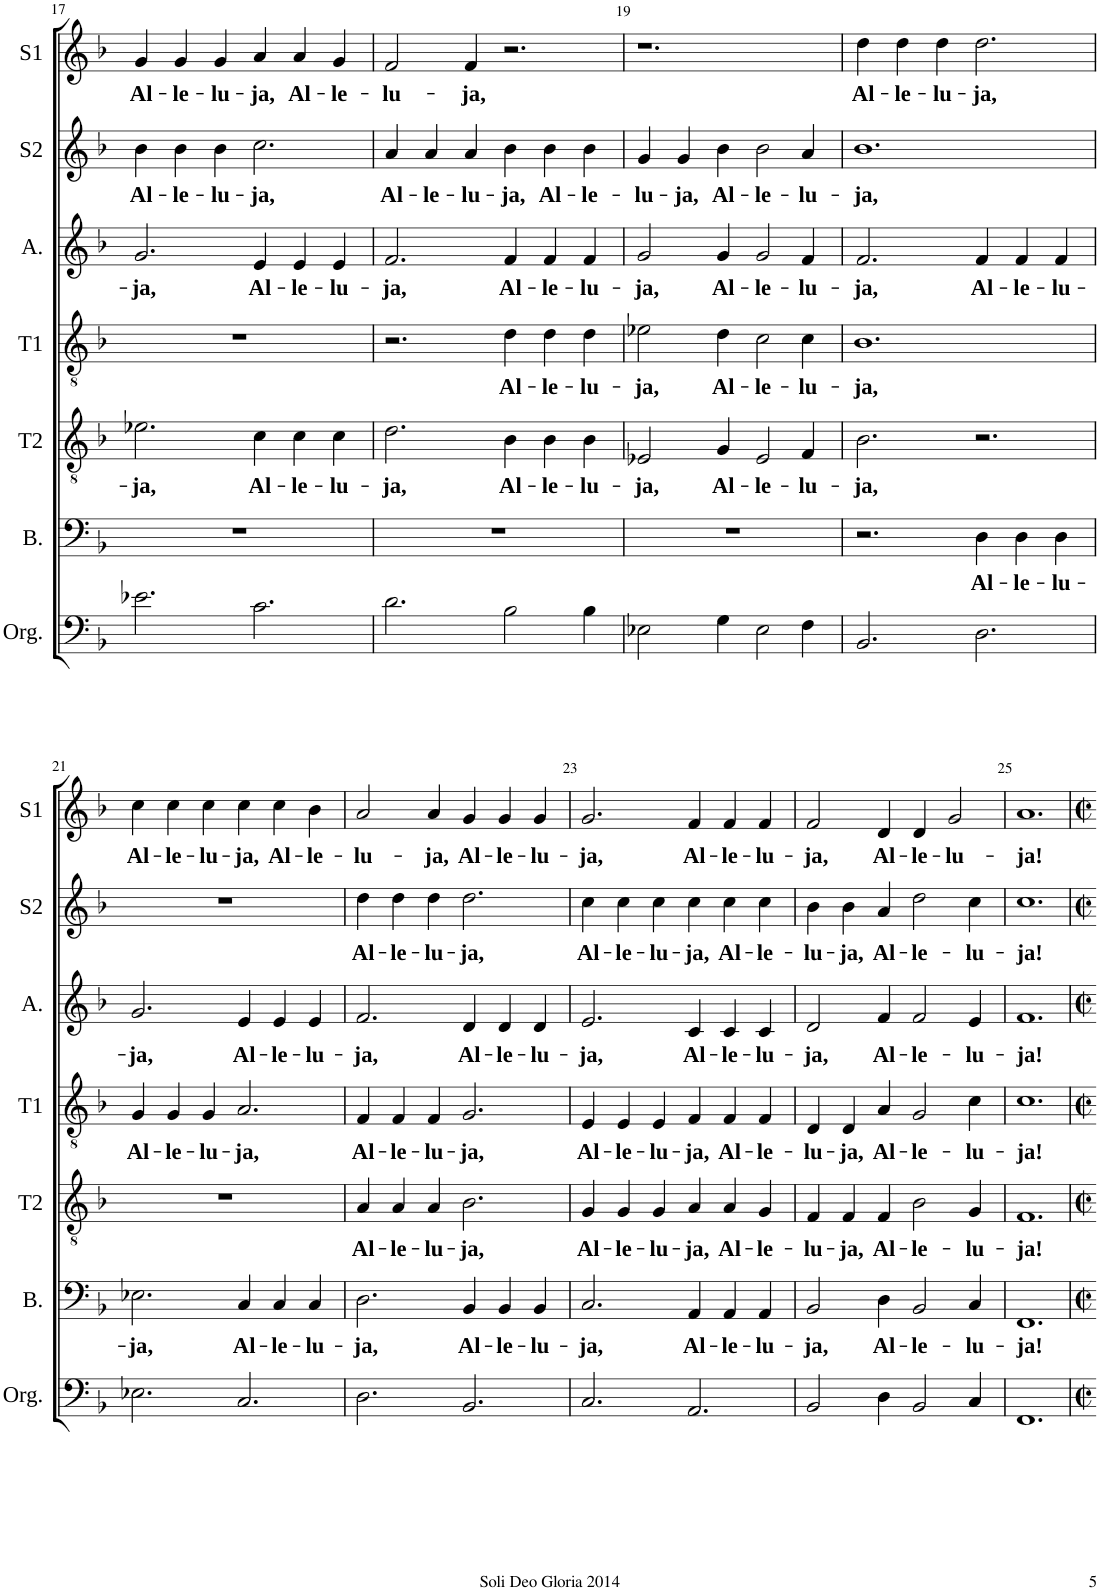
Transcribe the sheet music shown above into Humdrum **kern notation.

**kern	**kern	**text	**kern	**text	**kern	**text	**kern	**text	**kern	**text	**kern	**text
*part7	*part6	*part6	*part5	*part5	*part4	*part4	*part3	*part3	*part2	*part2	*part1	*part1
*staff7	*staff6	*staff6	*staff5	*staff5	*staff4	*staff4	*staff3	*staff3	*staff2	*staff2	*staff1	*staff1
*I"Organ	*I"Bass	*	*I"Tenor II	*	*I"Tenor I	*	*I"Alto	*	*I"Soprano II	*	*I"Soprano I	*
*I'Org.	*I'B.	*	*I'T2	*	*I'T1	*	*I'A.	*	*I'S2	*	*I'S1	*
!!LO:PB:g=z
*clefF4	*clefF4	*	*clefGv2	*	*clefGv2	*	*clefG2	*	*clefG2	*	*clefG2	*
*k[b-]	*k[b-]	*	*k[b-]	*	*k[b-]	*	*k[b-]	*	*k[b-]	*	*k[b-]	*
*M6/4	*M6/4	*	*M6/4	*	*M6/4	*	*M6/4	*	*M6/4	*	*M6/4	*
=17	=17	=17	=17	=17	=17	=17	=17	=17	=17	=17	=17	=17
!	!	!	!	!LO:LY:b	!	!	!	!LO:LY:b	!	!LO:LY:b	!	!LO:LY:b
2.e-X\	1.r	.	2.e-X\	-ja,	1.r	.	2.g/	-ja,	4b-\	Al-	4g/	Al-
!	!	!	!	!	!	!	!	!	!	!LO:LY:b	!	!LO:LY:b
.	.	.	.	.	.	.	.	.	4b-\	-le-	4g/	-le-
!	!	!	!	!	!	!	!	!	!	!LO:LY:b	!	!LO:LY:b
.	.	.	.	.	.	.	.	.	4b-\	-lu-	4g/	-lu-
!	!	!	!	!LO:LY:b	!	!	!	!LO:LY:b	!	!LO:LY:b	!	!LO:LY:b
2.c\	.	.	4c\	Al-	.	.	4e/	Al-	2.cc\	-ja,	4a/	-ja,
!	!	!	!	!LO:LY:b	!	!	!	!LO:LY:b	!	!	!	!LO:LY:b
.	.	.	4c\	-le-	.	.	4e/	-le-	.	.	4a/	Al-
!	!	!	!	!LO:LY:b	!	!	!	!LO:LY:b	!	!	!	!LO:LY:b
.	.	.	4c\	-lu-	.	.	4e/	-lu-	.	.	4g/	-le-
=18	=18	=18	=18	=18	=18	=18	=18	=18	=18	=18	=18	=18
!	!	!	!	!LO:LY:b	!	!	!	!LO:LY:b	!	!LO:LY:b	!	!LO:LY:b
2.d\	1.r	.	2.d\	-ja,	2.r	.	2.f/	-ja,	4a/	Al-	2f/	-lu-
!	!	!	!	!	!	!	!	!	!	!LO:LY:b	!	!
.	.	.	.	.	.	.	.	.	4a/	-le-	.	.
!	!	!	!	!	!	!	!	!	!	!LO:LY:b	!	!LO:LY:b
.	.	.	.	.	.	.	.	.	4a/	-lu-	4f/	-ja,
!	!	!	!	!LO:LY:b	!	!LO:LY:b	!	!LO:LY:b	!	!LO:LY:b	!	!
2B-\	.	.	4B-\	Al-	4d\	Al-	4f/	Al-	4b-\	-ja,	2.r	.
!	!	!	!	!LO:LY:b	!	!LO:LY:b	!	!LO:LY:b	!	!LO:LY:b	!	!
.	.	.	4B-\	-le-	4d\	-le-	4f/	-le-	4b-\	Al-	.	.
!	!	!	!	!LO:LY:b	!	!LO:LY:b	!	!LO:LY:b	!	!LO:LY:b	!	!
4B-\	.	.	4B-\	-lu-	4d\	-lu-	4f/	-lu-	4b-\	-le-	.	.
=19	=19	=19	=19	=19	=19	=19	=19	=19	=19	=19	=19	=19
!	!	!	!	!LO:LY:b	!	!LO:LY:b	!	!LO:LY:b	!	!LO:LY:b	!	!
2E-X\	1.r	.	2E-X/	-ja,	2e-X\	-ja,	2g/	-ja,	4g/	-lu-	1.r	.
!	!	!	!	!	!	!	!	!	!	!LO:LY:b	!	!
.	.	.	.	.	.	.	.	.	4g/	-ja,	.	.
!	!	!	!	!LO:LY:b	!	!LO:LY:b	!	!LO:LY:b	!	!LO:LY:b	!	!
4G\	.	.	4G/	Al-	4d\	Al-	4g/	Al-	4b-\	Al-	.	.
!	!	!	!	!LO:LY:b	!	!LO:LY:b	!	!LO:LY:b	!	!LO:LY:b	!	!
2E-\	.	.	2E-/	-le-	2c\	-le-	2g/	-le-	2b-\	-le-	.	.
!	!	!	!	!LO:LY:b	!	!LO:LY:b	!	!LO:LY:b	!	!LO:LY:b	!	!
4F\	.	.	4F/	-lu-	4c\	-lu-	4f/	-lu-	4a/	-lu-	.	.
=20	=20	=20	=20	=20	=20	=20	=20	=20	=20	=20	=20	=20
!	!	!	!	!LO:LY:b	!	!LO:LY:b	!	!LO:LY:b	!	!LO:LY:b	!	!LO:LY:b
2.BB-/	2.r	.	2.B-\	-ja,	1.B-	-ja,	2.f/	-ja,	1.b-	-ja,	4dd\	Al-
!	!	!	!	!	!	!	!	!	!	!	!	!LO:LY:b
.	.	.	.	.	.	.	.	.	.	.	4dd\	-le-
!	!	!	!	!	!	!	!	!	!	!	!	!LO:LY:b
.	.	.	.	.	.	.	.	.	.	.	4dd\	-lu-
!	!	!LO:LY:b	!	!	!	!	!	!LO:LY:b	!	!	!	!LO:LY:b
2.D\	4D\	Al-	2.r	.	.	.	4f/	Al-	.	.	2.dd\	-ja,
!	!	!LO:LY:b	!	!	!	!	!	!LO:LY:b	!	!	!	!
.	4D\	-le-	.	.	.	.	4f/	-le-	.	.	.	.
!	!	!LO:LY:b	!	!	!	!	!	!LO:LY:b	!	!	!	!
.	4D\	-lu-	.	.	.	.	4f/	-lu-	.	.	.	.
!!LO:LB:g=z
=21	=21	=21	=21	=21	=21	=21	=21	=21	=21	=21	=21	=21
!	!	!LO:LY:b	!	!	!	!LO:LY:b	!	!LO:LY:b	!	!	!	!LO:LY:b
2.E-X\	2.E-X\	-ja,	1.r	.	4G/	Al-	2.g/	-ja,	1.r	.	4cc\	Al-
!	!	!	!	!	!	!LO:LY:b	!	!	!	!	!	!LO:LY:b
.	.	.	.	.	4G/	-le-	.	.	.	.	4cc\	-le-
!	!	!	!	!	!	!LO:LY:b	!	!	!	!	!	!LO:LY:b
.	.	.	.	.	4G/	-lu-	.	.	.	.	4cc\	-lu-
!	!	!LO:LY:b	!	!	!	!LO:LY:b	!	!LO:LY:b	!	!	!	!LO:LY:b
2.C/	4C/	Al-	.	.	2.A/	-ja,	4e/	Al-	.	.	4cc\	-ja,
!	!	!LO:LY:b	!	!	!	!	!	!LO:LY:b	!	!	!	!LO:LY:b
.	4C/	-le-	.	.	.	.	4e/	-le-	.	.	4cc\	Al-
!	!	!LO:LY:b	!	!	!	!	!	!LO:LY:b	!	!	!	!LO:LY:b
.	4C/	-lu-	.	.	.	.	4e/	-lu-	.	.	4b-\	-le-
=22	=22	=22	=22	=22	=22	=22	=22	=22	=22	=22	=22	=22
!	!	!LO:LY:b	!	!LO:LY:b	!	!LO:LY:b	!	!LO:LY:b	!	!LO:LY:b	!	!LO:LY:b
2.D\	2.D\	-ja,	4A/	Al-	4F/	Al-	2.f/	-ja,	4dd\	Al-	2a/	-lu-
!	!	!	!	!LO:LY:b	!	!LO:LY:b	!	!	!	!LO:LY:b	!	!
.	.	.	4A/	-le-	4F/	-le-	.	.	4dd\	-le-	.	.
!	!	!	!	!LO:LY:b	!	!LO:LY:b	!	!	!	!LO:LY:b	!	!LO:LY:b
.	.	.	4A/	-lu-	4F/	-lu-	.	.	4dd\	-lu-	4a/	-ja,
!	!	!LO:LY:b	!	!LO:LY:b	!	!LO:LY:b	!	!LO:LY:b	!	!LO:LY:b	!	!LO:LY:b
2.BB-/	4BB-/	Al-	2.B-\	-ja,	2.G/	-ja,	4d/	Al-	2.dd\	-ja,	4g/	Al-
!	!	!LO:LY:b	!	!	!	!	!	!LO:LY:b	!	!	!	!LO:LY:b
.	4BB-/	-le-	.	.	.	.	4d/	-le-	.	.	4g/	-le-
!	!	!LO:LY:b	!	!	!	!	!	!LO:LY:b	!	!	!	!LO:LY:b
.	4BB-/	-lu-	.	.	.	.	4d/	-lu-	.	.	4g/	-lu-
=23	=23	=23	=23	=23	=23	=23	=23	=23	=23	=23	=23	=23
!	!	!LO:LY:b	!	!LO:LY:b	!	!LO:LY:b	!	!LO:LY:b	!	!LO:LY:b	!	!LO:LY:b
2.C/	2.C/	-ja,	4G/	Al-	4E/	Al-	2.e/	-ja,	4cc\	Al-	2.g/	-ja,
!	!	!	!	!LO:LY:b	!	!LO:LY:b	!	!	!	!LO:LY:b	!	!
.	.	.	4G/	-le-	4E/	-le-	.	.	4cc\	-le-	.	.
!	!	!	!	!LO:LY:b	!	!LO:LY:b	!	!	!	!LO:LY:b	!	!
.	.	.	4G/	-lu-	4E/	-lu-	.	.	4cc\	-lu-	.	.
!	!	!LO:LY:b	!	!LO:LY:b	!	!LO:LY:b	!	!LO:LY:b	!	!LO:LY:b	!	!LO:LY:b
2.AA/	4AA/	Al-	4A/	-ja,	4F/	-ja,	4c/	Al-	4cc\	-ja,	4f/	Al-
!	!	!LO:LY:b	!	!LO:LY:b	!	!LO:LY:b	!	!LO:LY:b	!	!LO:LY:b	!	!LO:LY:b
.	4AA/	-le-	4A/	Al-	4F/	Al-	4c/	-le-	4cc\	Al-	4f/	-le-
!	!	!LO:LY:b	!	!LO:LY:b	!	!LO:LY:b	!	!LO:LY:b	!	!LO:LY:b	!	!LO:LY:b
.	4AA/	-lu-	4G/	-le-	4F/	-le-	4c/	-lu-	4cc\	-le-	4f/	-lu-
=24	=24	=24	=24	=24	=24	=24	=24	=24	=24	=24	=24	=24
!	!	!LO:LY:b	!	!LO:LY:b	!	!LO:LY:b	!	!LO:LY:b	!	!LO:LY:b	!	!LO:LY:b
2BB-/	2BB-/	-ja,	4F/	-lu-	4D/	-lu-	2d/	-ja,	4b-\	-lu-	2f/	-ja,
!	!	!	!	!LO:LY:b	!	!LO:LY:b	!	!	!	!LO:LY:b	!	!
.	.	.	4F/	-ja,	4D/	-ja,	.	.	4b-\	-ja,	.	.
!	!	!LO:LY:b	!	!LO:LY:b	!	!LO:LY:b	!	!LO:LY:b	!	!LO:LY:b	!	!LO:LY:b
4D\	4D\	Al-	4F/	Al-	4A/	Al-	4f/	Al-	4a/	Al-	4d/	Al-
!	!	!LO:LY:b	!	!LO:LY:b	!	!LO:LY:b	!	!LO:LY:b	!	!LO:LY:b	!	!LO:LY:b
2BB-/	2BB-/	-le-	2B-\	-le-	2G/	-le-	2f/	-le-	2dd\	-le-	4d/	-le-
!	!	!	!	!	!	!	!	!	!	!	!	!LO:LY:b
.	.	.	.	.	.	.	.	.	.	.	2g/	-lu-
!	!	!LO:LY:b	!	!LO:LY:b	!	!LO:LY:b	!	!LO:LY:b	!	!LO:LY:b	!	!
4C/	4C/	-lu-	4G/	-lu-	4c\	-lu-	4e/	-lu-	4cc\	-lu-	.	.
=25	=25	=25	=25	=25	=25	=25	=25	=25	=25	=25	=25	=25
!	!	!LO:LY:b	!	!LO:LY:b	!	!LO:LY:b	!	!LO:LY:b	!	!LO:LY:b	!	!LO:LY:b
1.FF	1.FF	-ja!	1.F	-ja!	1.c	-ja!	1.f	-ja!	1.cc	-ja!	1.a	-ja!
=	=	=	=	=	=	=	=	=	=	=	=	=
*-	*-	*-	*-	*-	*-	*-	*-	*-	*-	*-	*-	*-
